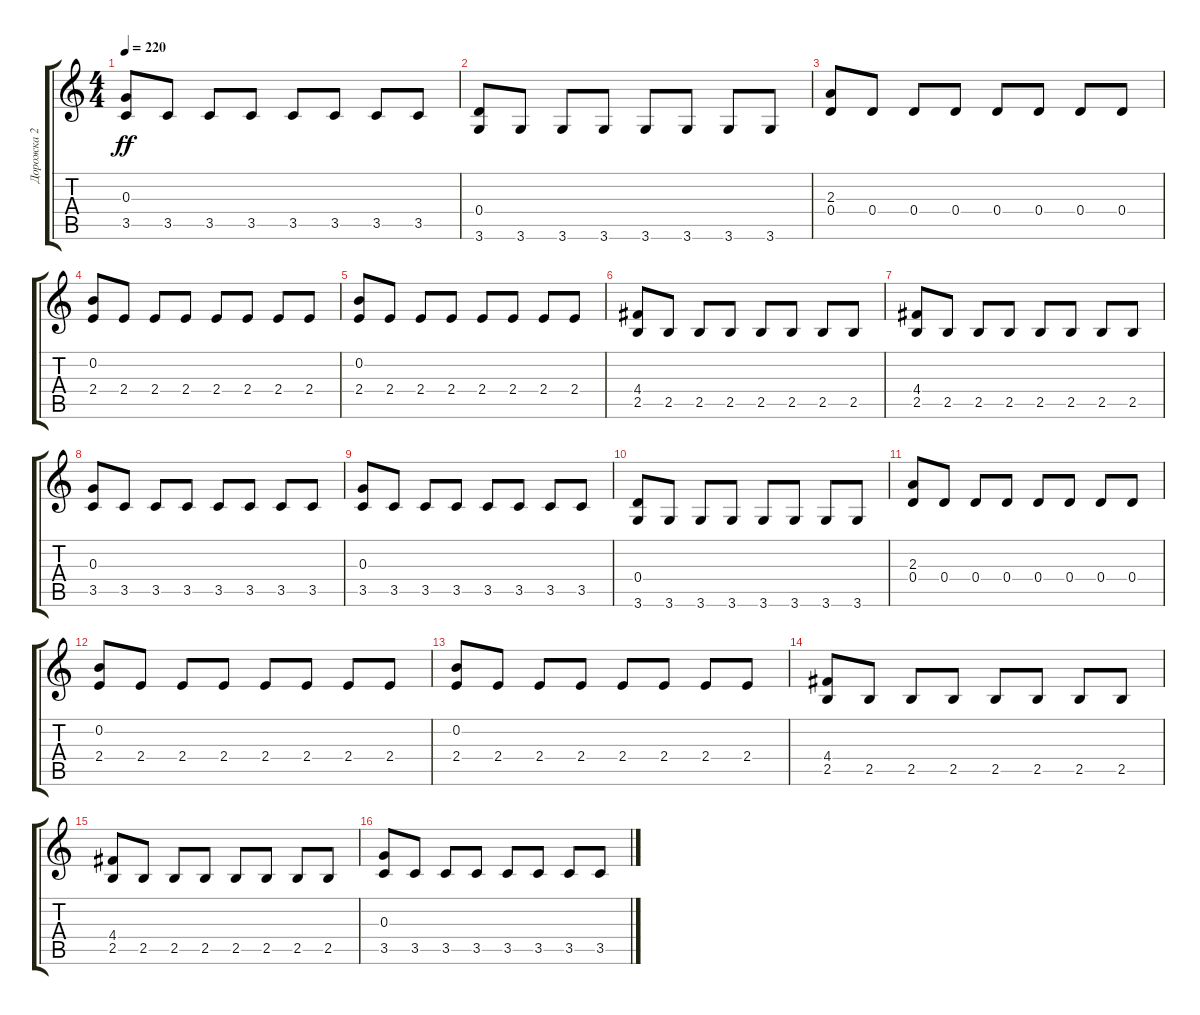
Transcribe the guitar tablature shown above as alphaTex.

\track ("Дорожка 2" "Дорожка 2") {instrument distortionguitar}
\staff {score tabs}
\tuning (E4 B3 G3 D3 A2 E2) {hide}
\ts (4 4)
\tempo 220
\clef g2
\ks c
(0.3 3.5).8{dy ff} 3.5.8 3.5.8 3.5.8 3.5.8 3.5.8 3.5.8 3.5.8 |
(0.4 3.6).8 3.6.8 3.6.8 3.6.8 3.6.8 3.6.8 3.6.8 3.6.8 |
(2.3 0.4).8 0.4.8 0.4.8 0.4.8 0.4.8 0.4.8 0.4.8 0.4.8 |
(0.2 2.4).8 2.4.8 2.4.8 2.4.8 2.4.8 2.4.8 2.4.8 2.4.8 |
(0.2 2.4).8 2.4.8 2.4.8 2.4.8 2.4.8 2.4.8 2.4.8 2.4.8 |
(4.4 2.5).8 2.5.8 2.5.8 2.5.8 2.5.8 2.5.8 2.5.8 2.5.8 |
(4.4 2.5).8 2.5.8 2.5.8 2.5.8 2.5.8 2.5.8 2.5.8 2.5.8 |
(0.3 3.5).8 3.5.8 3.5.8 3.5.8 3.5.8 3.5.8 3.5.8 3.5.8 |
(0.3 3.5).8 3.5.8 3.5.8 3.5.8 3.5.8 3.5.8 3.5.8 3.5.8 |
(0.4 3.6).8 3.6.8 3.6.8 3.6.8 3.6.8 3.6.8 3.6.8 3.6.8 |
(2.3 0.4).8 0.4.8 0.4.8 0.4.8 0.4.8 0.4.8 0.4.8 0.4.8 |
(0.2 2.4).8 2.4.8 2.4.8 2.4.8 2.4.8 2.4.8 2.4.8 2.4.8 |
(0.2 2.4).8 2.4.8 2.4.8 2.4.8 2.4.8 2.4.8 2.4.8 2.4.8 |
(4.4 2.5).8 2.5.8 2.5.8 2.5.8 2.5.8 2.5.8 2.5.8 2.5.8 |
(4.4 2.5).8 2.5.8 2.5.8 2.5.8 2.5.8 2.5.8 2.5.8 2.5.8 |
(0.3 3.5).8 3.5.8 3.5.8 3.5.8 3.5.8 3.5.8 3.5.8 3.5.8
